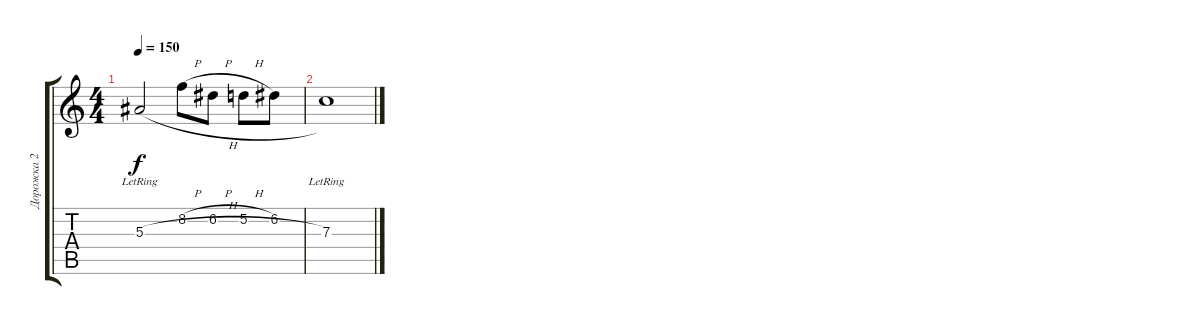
\track ("Дорожка 2" "Дорожка 2") {instrument distortionguitar}
\staff {score tabs}
\tuning (D4 A3 F3 C3 G2 D2) {hide}
\ts (4 4)
\tempo 150
\clef g2
\ks c
5.3{h lr}.2{dy f} 8.2{h}.8 6.2{h}.8 5.2{h}.8 6.2.8 |
7.3{lr}.1
